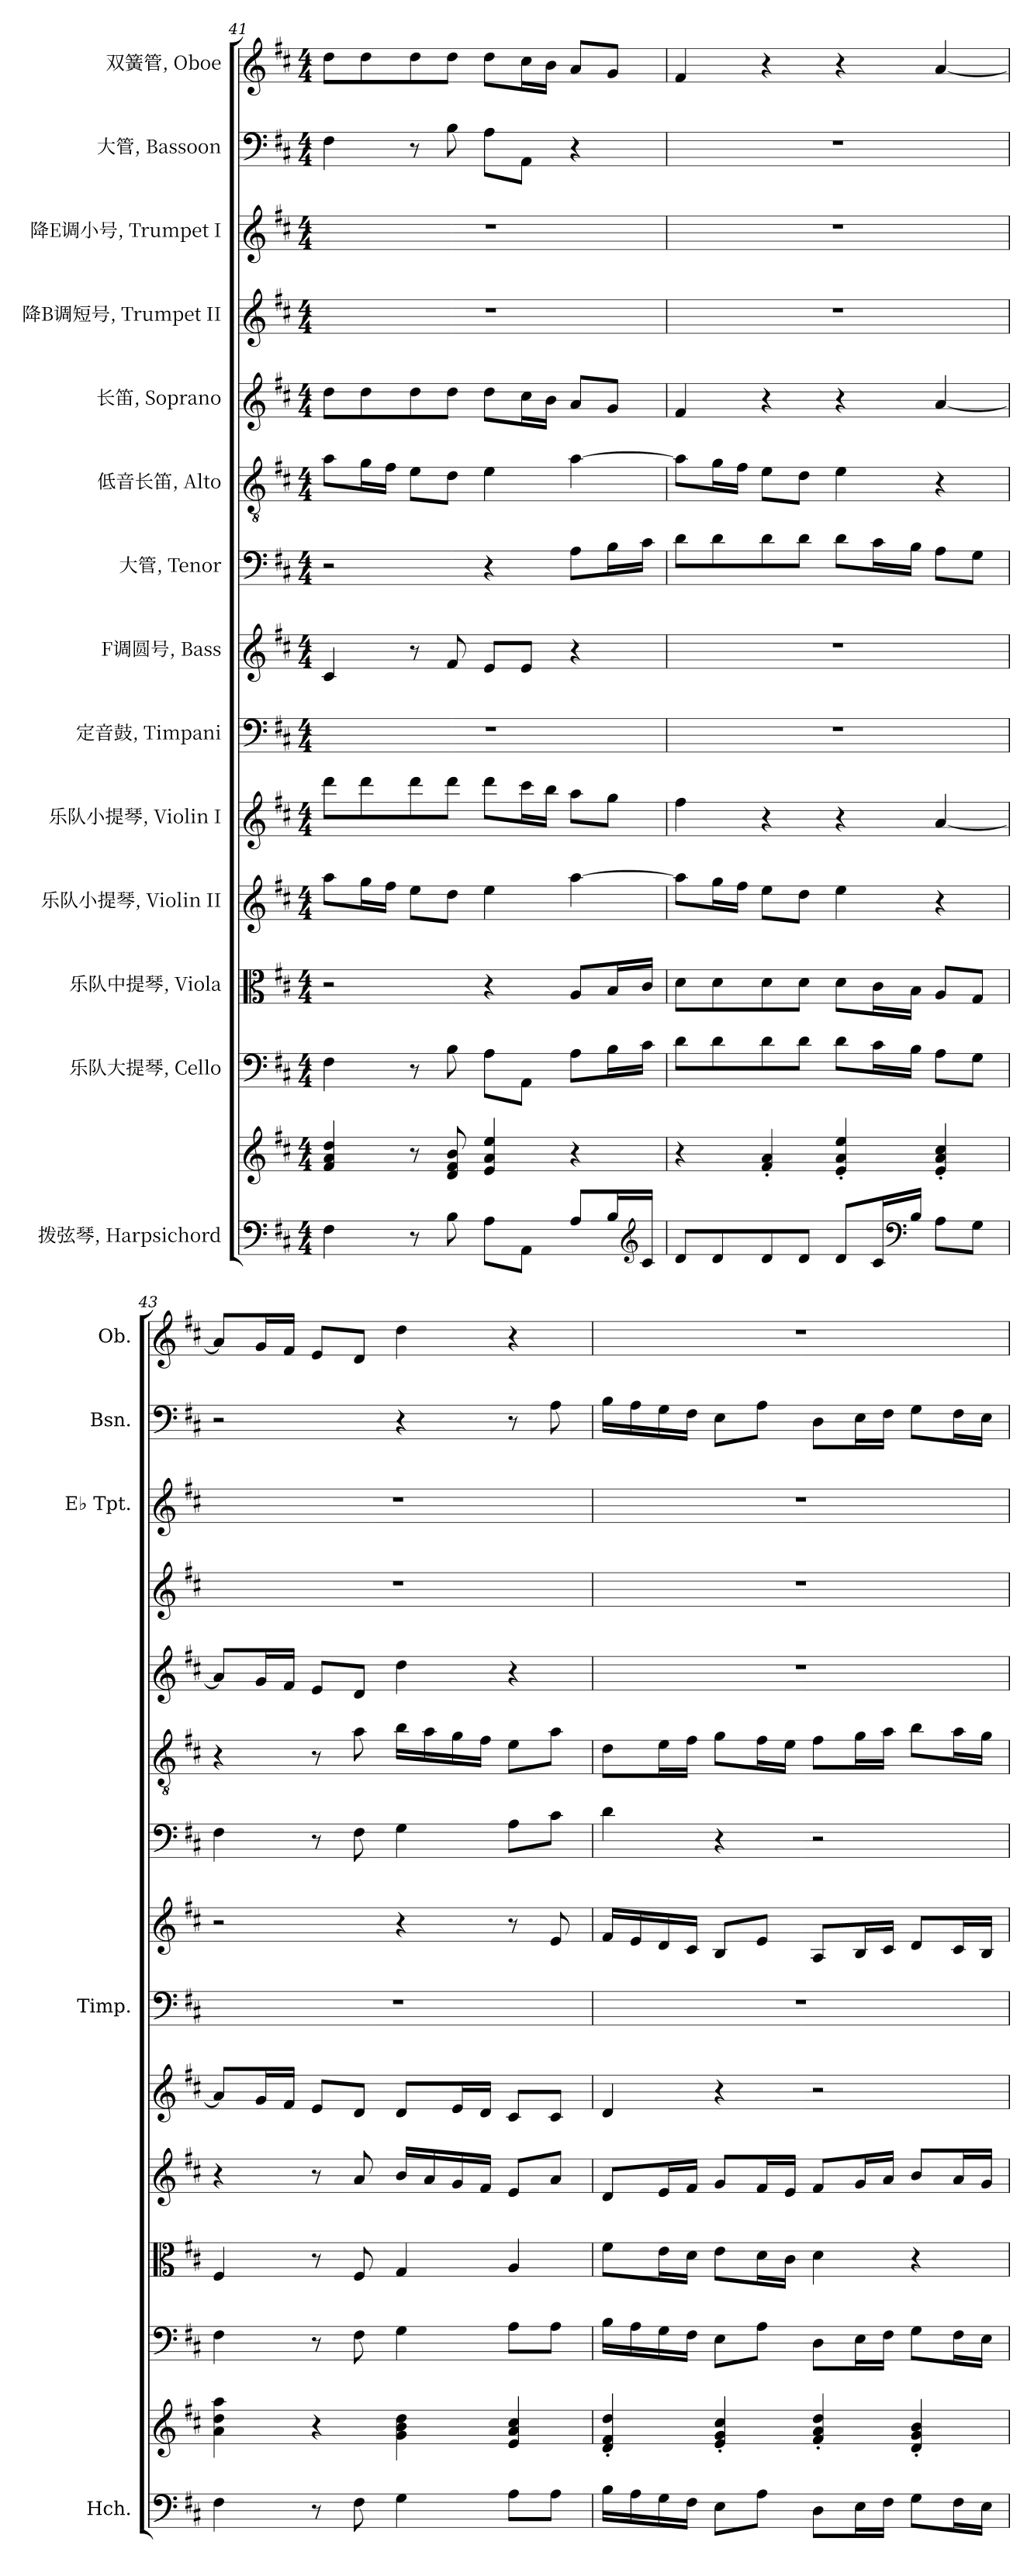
**kern	**kern	**kern	**kern	**kern	**kern	**kern	**kern	**kern	**kern	**kern	**kern	**kern	**kern	**kern
*part14	*part14	*part13	*part12	*part11	*part10	*part9	*part8	*part7	*part6	*part5	*part4	*part3	*part2	*part1
*staff15	*staff14	*staff13	*staff12	*staff11	*staff10	*staff9	*staff8	*staff7	*staff6	*staff5	*staff4	*staff3	*staff2	*staff1
*I"拨弦琴, Harpsichord	*	*I"乐队大提琴, Cello	*I"乐队中提琴, Viola	*I"乐队小提琴, Violin II	*I"乐队小提琴, Violin I	*I"定音鼓, Timpani	*I"F调圆号, Bass	*I"大管, Tenor	*I"低音长笛, Alto	*I"长笛, Soprano	*I"降B调短号, Trumpet II	*I"降E调小号, Trumpet I	*I"大管, Bassoon	*I"双簧管, Oboe
*I'Hch.	*	*	*	*	*	*I'Timp.	*	*	*	*	*	*I'E♭ Tpt.	*I'Bsn.	*I'Ob.
!!LO:PB:g=z
*clefF4	*clefG2	*clefF4	*clefC3	*clefG2	*clefG2	*clefF4	*clefG2	*clefF4	*clefGv2	*clefG2	*clefG2	*clefG2	*clefF4	*clefG2
*	*	*	*	*	*	*	*ITrd4c7	*	*	*	*ITrd1c2	*ITrd-2c-3	*	*
*k[f#c#]	*k[f#c#]	*k[f#c#]	*k[f#c#]	*k[f#c#]	*k[f#c#]	*k[f#c#]	*k[f#]	*k[f#c#]	*k[f#c#]	*k[f#c#]	*k[]	*k[b-]	*k[f#c#]	*k[f#c#]
*M4/4	*M4/4	*M4/4	*M4/4	*M4/4	*M4/4	*M4/4	*M4/4	*M4/4	*M4/4	*M4/4	*M4/4	*M4/4	*M4/4	*M4/4
=41	=41	=41	=41	=41	=41	=41	=41	=41	=41	=41	=41	=41	=41	=41
4F#\	4f#/ 4a/ 4dd/	4F#\	2r	8aa\L	8ddd\L	1r	4F#/	2r	8a\L	8dd\L	1r	1r	4F#\	8dd\L
.	.	.	.	16gg\L	8ddd\	.	.	.	16g\L	8dd\	.	.	.	8dd\
.	.	.	.	16ff#\JJ	.	.	.	.	16f#\JJ	.	.	.	.	.
8r	8r	8r	.	8ee\L	8ddd\	.	8r	.	8e\L	8dd\	.	.	8r	8dd\
8B\	8d/ 8f#/ 8b/	8B\	.	8dd\J	8ddd\J	.	8B/	.	8d\J	8dd\J	.	.	8B\	8dd\J
8A\L	4e/ 4a/ 4ee/	8A\L	4r	4ee\	8ddd\L	.	8A/L	4r	4e\	8dd\L	.	.	8A\L	8dd\L
8AA\J	.	8AA\J	.	.	16ccc#\L	.	8A/J	.	.	16cc#\L	.	.	8AA\J	16cc#\L
.	.	.	.	.	16bb\JJ	.	.	.	.	16b\JJ	.	.	.	16b\JJ
8A/L	4r	8A\L	8A/L	[4aa\	8aa\L	.	4r	8A\L	[4a\	8a/L	.	.	4r	8a/L
16B/L	.	16B\L	16B/L	.	8gg\J	.	.	16B\L	.	8g/J	.	.	.	8g/J
*clefG2	*	*	*	*	*	*	*	*	*	*	*	*	*	*
16c#/JJ	.	16c#\JJ	16c#/JJ	.	.	.	.	16c#\JJ	.	.	.	.	.	.
=42	=42	=42	=42	=42	=42	=42	=42	=42	=42	=42	=42	=42	=42	=42
8d/L	4r	8d\L	8d\L	8aa\L]	4ff#\	1r	1r	8d\L	8a\L]	4f#/	1r	1r	1r	4f#/
8d/	.	8d\	8d\	16gg\L	.	.	.	8d\	16g\L	.	.	.	.	.
.	.	.	.	16ff#\JJ	.	.	.	.	16f#\JJ	.	.	.	.	.
8d/	4f#/' 4a/'	8d\	8d\	8ee\L	4r	.	.	8d\	8e\L	4r	.	.	.	4r
8d/J	.	8d\J	8d\J	8dd\J	.	.	.	8d\J	8d\J	.	.	.	.	.
8d/L	4e/' 4a/' 4ee/'	8d\L	8d\L	4ee\	4r	.	.	8d\L	4e\	4r	.	.	.	4r
16c#/L	.	16c#\L	16c#\L	.	.	.	.	16c#\L	.	.	.	.	.	.
*clefF4	*	*	*	*	*	*	*	*	*	*	*	*	*	*
16B/JJ	.	16B\JJ	16B\JJ	.	.	.	.	16B\JJ	.	.	.	.	.	.
8A\L	4e/' 4a/' 4cc#/'	8A\L	8A/L	4r	[4a/	.	.	8A\L	4r	[4a/	.	.	.	[4a/
8G\J	.	8G\J	8G/J	.	.	.	.	8G\J	.	.	.	.	.	.
!!LO:PB:g=z
=43	=43	=43	=43	=43	=43	=43	=43	=43	=43	=43	=43	=43	=43	=43
4F#\	4a\ 4dd\ 4aa\	4F#\	4F#/	4r	8a/L]	1r	2r	4F#\	4r	8a/L]	1r	1r	2r	8a/L]
.	.	.	.	.	16g/L	.	.	.	.	16g/L	.	.	.	16g/L
.	.	.	.	.	16f#/JJ	.	.	.	.	16f#/JJ	.	.	.	16f#/JJ
8r	4r	8r	8r	8r	8e/L	.	.	8r	8r	8e/L	.	.	.	8e/L
8F#\	.	8F#\	8F#/	8a/	8d/J	.	.	8F#\	8a\	8d/J	.	.	.	8d/J
4G\	4g\ 4b\ 4dd\	4G\	4G/	16b/LL	8d/L	.	4r	4G\	16b\LL	4dd\	.	.	4r	4dd\
.	.	.	.	16a/	.	.	.	.	16a\	.	.	.	.	.
.	.	.	.	16g/	16e/L	.	.	.	16g\	.	.	.	.	.
.	.	.	.	16f#/JJ	16d/JJ	.	.	.	16f#\JJ	.	.	.	.	.
8A\L	4e/ 4a/ 4cc#/	8A\L	4A/	8e/L	8c#/L	.	8r	8A\L	8e\L	4r	.	.	8r	4r
8A\J	.	8A\J	.	8a/J	8c#/J	.	8A/	8c#\J	8a\J	.	.	.	8A\	.
=44	=44	=44	=44	=44	=44	=44	=44	=44	=44	=44	=44	=44	=44	=44
16B\LL	4d/' 4f#/' 4dd/'	16B\LL	8f#\L	8d/L	4d/	1r	16B/LL	4d\	8d\L	1r	1r	1r	16B\LL	1r
16A\	.	16A\	.	.	.	.	16A/	.	.	.	.	.	16A\	.
16G\	.	16G\	16e\L	16e/L	.	.	16G/	.	16e\L	.	.	.	16G\	.
16F#\JJ	.	16F#\JJ	16d\JJ	16f#/JJ	.	.	16F#/JJ	.	16f#\JJ	.	.	.	16F#\JJ	.
8E\L	4e/' 4g/' 4cc#/'	8E\L	8e\L	8g/L	4r	.	8E/L	4r	8g\L	.	.	.	8E\L	.
8A\J	.	8A\J	16d\L	16f#/L	.	.	8A/J	.	16f#\L	.	.	.	8A\J	.
.	.	.	16c#\JJ	16e/JJ	.	.	.	.	16e\JJ	.	.	.	.	.
8D\L	4f#/' 4a/' 4dd/'	8D\L	4d\	8f#/L	2r	.	8D/L	2r	8f#\L	.	.	.	8D\L	.
16E\L	.	16E\L	.	16g/L	.	.	16E/L	.	16g\L	.	.	.	16E\L	.
16F#\JJ	.	16F#\JJ	.	16a/JJ	.	.	16F#/JJ	.	16a\JJ	.	.	.	16F#\JJ	.
8G\L	4d/' 4g/' 4b/'	8G\L	4r	8b/L	.	.	8G/L	.	8b\L	.	.	.	8G\L	.
16F#\L	.	16F#\L	.	16a/L	.	.	16F#/L	.	16a\L	.	.	.	16F#\L	.
16E\JJ	.	16E\JJ	.	16g/JJ	.	.	16E/JJ	.	16g\JJ	.	.	.	16E\JJ	.
=	=	=	=	=	=	=	=	=	=	=	=	=	=	=
*-	*-	*-	*-	*-	*-	*-	*-	*-	*-	*-	*-	*-	*-	*-
